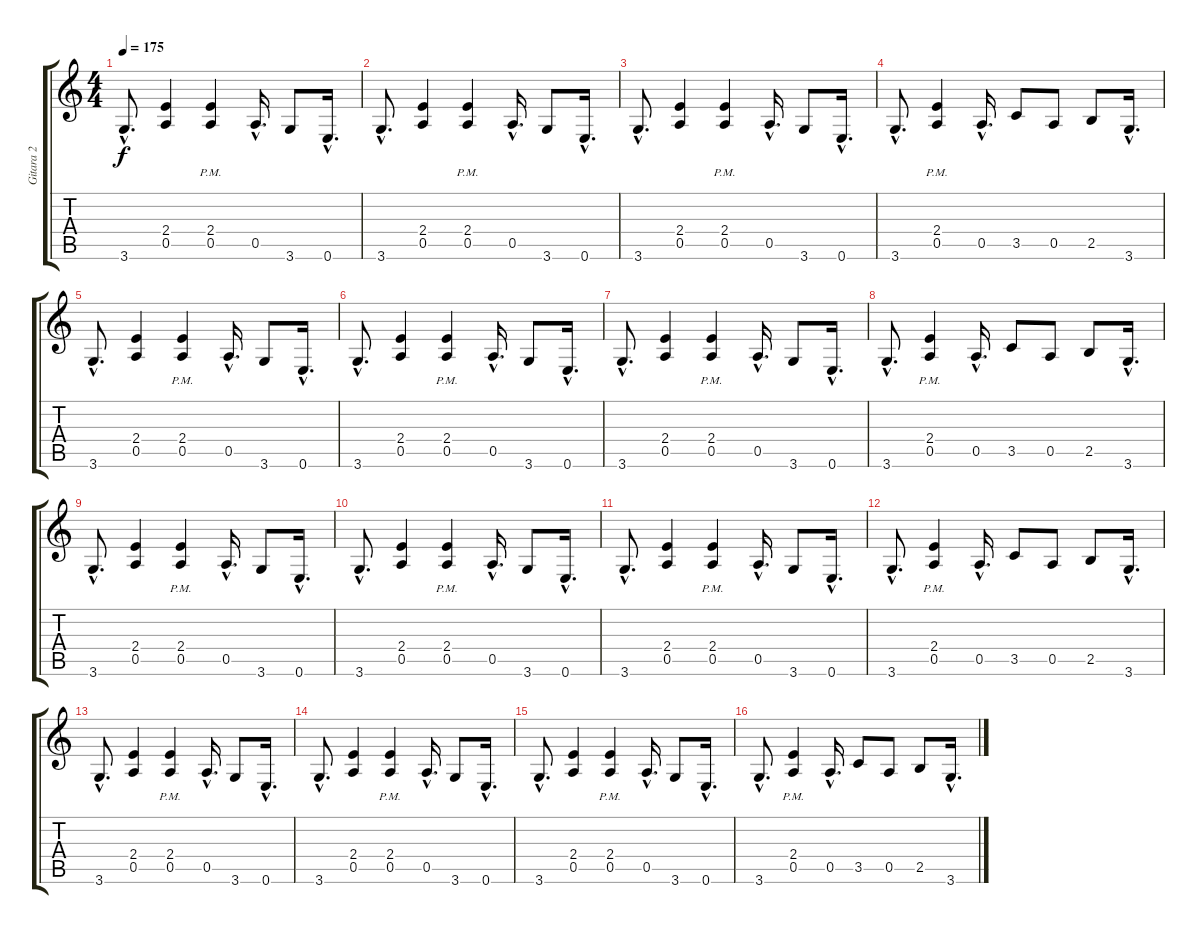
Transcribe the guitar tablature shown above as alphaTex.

\track ("Gitara 2" "Gitara 2") {instrument electricguitarclean}
\staff {score tabs}
\tuning (E4 B3 G3 D3 A2 E2) {hide}
\ts (4 4)
\tempo 175
\clef g2
\ks c
3.6{hac}.8{d dy f instrument overdrivenguitar} (2.4 0.5).4 (2.4{pm} 0.5{pm}).4 0.5{hac}.16{d} 3.6.8 0.6{hac}.16{d} |
3.6{hac}.8{d} (2.4 0.5).4 (2.4{pm} 0.5{pm}).4 0.5{hac}.16{d} 3.6.8 0.6{hac}.16{d} |
3.6{hac}.8{d} (2.4 0.5).4 (2.4{pm} 0.5{pm}).4 0.5{hac}.16{d} 3.6.8 0.6{hac}.16{d} |
3.6{hac}.8{d} (2.4{pm} 0.5{pm}).4 0.5{hac}.16{d} 3.5.8 0.5.8 2.5.8 3.6{hac}.16{d} |
3.6{hac}.8{d instrument overdrivenguitar} (2.4 0.5).4 (2.4{pm} 0.5{pm}).4 0.5{hac}.16{d} 3.6.8 0.6{hac}.16{d} |
3.6{hac}.8{d} (2.4 0.5).4 (2.4{pm} 0.5{pm}).4 0.5{hac}.16{d} 3.6.8 0.6{hac}.16{d} |
3.6{hac}.8{d} (2.4 0.5).4 (2.4{pm} 0.5{pm}).4 0.5{hac}.16{d} 3.6.8 0.6{hac}.16{d} |
3.6{hac}.8{d} (2.4{pm} 0.5{pm}).4 0.5{hac}.16{d} 3.5.8 0.5.8 2.5.8 3.6{hac}.16{d} |
3.6{hac}.8{d instrument overdrivenguitar} (2.4 0.5).4 (2.4{pm} 0.5{pm}).4 0.5{hac}.16{d} 3.6.8 0.6{hac}.16{d} |
3.6{hac}.8{d} (2.4 0.5).4 (2.4{pm} 0.5{pm}).4 0.5{hac}.16{d} 3.6.8 0.6{hac}.16{d} |
3.6{hac}.8{d} (2.4 0.5).4 (2.4{pm} 0.5{pm}).4 0.5{hac}.16{d} 3.6.8 0.6{hac}.16{d} |
3.6{hac}.8{d} (2.4{pm} 0.5{pm}).4 0.5{hac}.16{d} 3.5.8 0.5.8 2.5.8 3.6{hac}.16{d} |
3.6{hac}.8{d instrument overdrivenguitar} (2.4 0.5).4 (2.4{pm} 0.5{pm}).4 0.5{hac}.16{d} 3.6.8 0.6{hac}.16{d} |
3.6{hac}.8{d} (2.4 0.5).4 (2.4{pm} 0.5{pm}).4 0.5{hac}.16{d} 3.6.8 0.6{hac}.16{d} |
3.6{hac}.8{d} (2.4 0.5).4 (2.4{pm} 0.5{pm}).4 0.5{hac}.16{d} 3.6.8 0.6{hac}.16{d} |
3.6{hac}.8{d} (2.4{pm} 0.5{pm}).4 0.5{hac}.16{d} 3.5.8 0.5.8 2.5.8 3.6{hac}.16{d}
